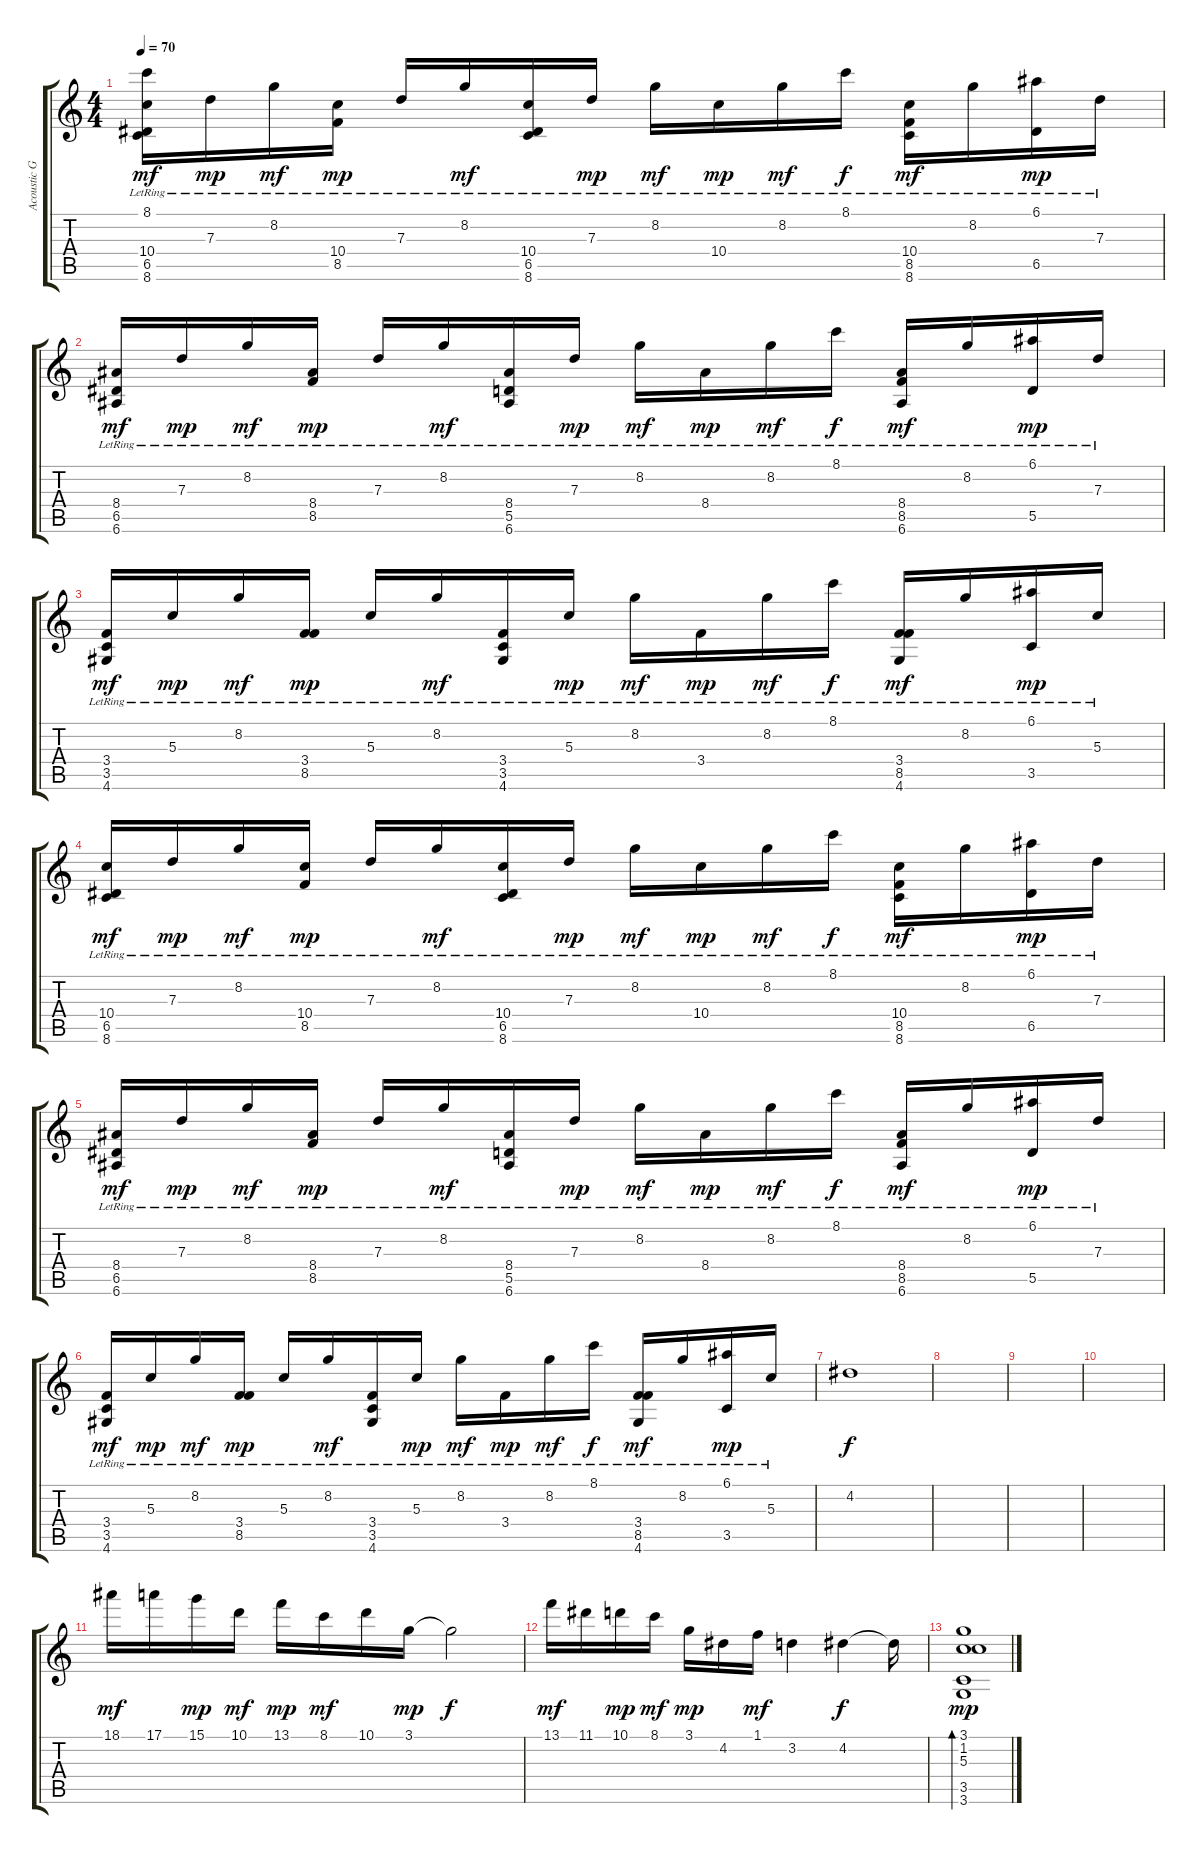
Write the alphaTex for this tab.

\track ("Acoustic Guitar" "Acoustic G") {instrument acousticguitarsteel}
\staff {score tabs}
\tuning (E4 B3 G3 D3 A2 E2) {hide}
\ts (4 4)
\tempo 70
\clef g2
\ks c
(8.1{lr} 10.4{lr} 6.5{lr} 8.6{lr}).16{dy mf volume 7} 7.3{lr}.16{dy mp} 8.2{lr}.16{dy mf} (10.4{lr} 8.5{lr}).16{dy mp} 7.3{lr}.16 8.2{lr}.16{dy mf} (10.4{lr} 6.5{lr} 8.6{lr}).16 7.3{lr}.16{dy mp} 8.2{lr}.16{dy mf} 10.4{lr}.16{dy mp} 8.2{lr}.16{dy mf} 8.1{lr}.16{dy f} (10.4{lr} 8.5{lr} 8.6{lr}).16{dy mf} 8.2{lr}.16 (6.1{lr} 6.5{lr}).16{dy mp} 7.3{lr}.16 |
(8.4{lr} 6.5{lr} 6.6{lr}).16{dy mf} 7.3{lr}.16{dy mp} 8.2{lr}.16{dy mf} (8.4{lr} 8.5{lr}).16{dy mp} 7.3{lr}.16 8.2{lr}.16{dy mf} (8.4{lr} 5.5{lr} 6.6{lr}).16 7.3{lr}.16{dy mp} 8.2{lr}.16{dy mf} 8.4{lr}.16{dy mp} 8.2{lr}.16{dy mf} 8.1{lr}.16{dy f} (8.4{lr} 8.5{lr} 6.6{lr}).16{dy mf} 8.2{lr}.16 (6.1{lr} 5.5{lr}).16{dy mp} 7.3{lr}.16 |
(3.4{lr} 3.5{lr} 4.6{lr}).16{dy mf} 5.3{lr}.16{dy mp} 8.2{lr}.16{dy mf} (3.4{lr} 8.5{lr}).16{dy mp} 5.3{lr}.16 8.2{lr}.16{dy mf} (3.4{lr} 3.5{lr} 4.6{lr}).16 5.3{lr}.16{dy mp} 8.2{lr}.16{dy mf} 3.4{lr}.16{dy mp} 8.2{lr}.16{dy mf} 8.1{lr}.16{dy f} (3.4{lr} 8.5{lr} 4.6{lr}).16{dy mf} 8.2{lr}.16 (6.1{lr} 3.5{lr}).16{dy mp} 5.3{lr}.16 |
(10.4{lr} 6.5{lr} 8.6{lr}).16{dy mf} 7.3{lr}.16{dy mp} 8.2{lr}.16{dy mf} (10.4{lr} 8.5{lr}).16{dy mp} 7.3{lr}.16 8.2{lr}.16{dy mf} (10.4{lr} 6.5{lr} 8.6{lr}).16 7.3{lr}.16{dy mp} 8.2{lr}.16{dy mf} 10.4{lr}.16{dy mp} 8.2{lr}.16{dy mf} 8.1{lr}.16{dy f} (10.4{lr} 8.5{lr} 8.6{lr}).16{dy mf} 8.2{lr}.16 (6.1{lr} 6.5{lr}).16{dy mp} 7.3{lr}.16 |
(8.4{lr} 6.5{lr} 6.6{lr}).16{dy mf} 7.3{lr}.16{dy mp} 8.2{lr}.16{dy mf} (8.4{lr} 8.5{lr}).16{dy mp} 7.3{lr}.16 8.2{lr}.16{dy mf} (8.4{lr} 5.5{lr} 6.6{lr}).16 7.3{lr}.16{dy mp} 8.2{lr}.16{dy mf} 8.4{lr}.16{dy mp} 8.2{lr}.16{dy mf} 8.1{lr}.16{dy f} (8.4{lr} 8.5{lr} 6.6{lr}).16{dy mf} 8.2{lr}.16 (6.1{lr} 5.5{lr}).16{dy mp} 7.3{lr}.16 |
(3.4{lr} 3.5{lr} 4.6{lr}).16{dy mf} 5.3{lr}.16{dy mp} 8.2{lr}.16{dy mf} (3.4{lr} 8.5{lr}).16{dy mp} 5.3{lr}.16 8.2{lr}.16{dy mf} (3.4{lr} 3.5{lr} 4.6{lr}).16 5.3{lr}.16{dy mp} 8.2{lr}.16{dy mf} 3.4{lr}.16{dy mp} 8.2{lr}.16{dy mf} 8.1{lr}.16{dy f} (3.4{lr} 8.5{lr} 4.6{lr}).16{dy mf} 8.2{lr}.16 (6.1{lr} 3.5{lr}).16{dy mp} 5.3{lr}.16 |
4.2.1{dy f} |
|
|
|
18.1.16{dy mf} 17.1.16 15.1.16{dy mp} 10.1.16{dy mf} 13.1.16{dy mp} 8.1.16{dy mf} 10.1.16 3.1.16{dy mp} 3.1{t}.2{dy f} |
13.1.16{dy mf} 11.1.16 10.1.16{dy mp} 8.1.16{dy mf} 3.1.16{dy mp} 4.2.16 1.1.16{dy mf} 3.2.4 4.2.4{dy f} 4.2{t}.16 |
(3.1 1.2 5.3 3.5 3.6).1{bd 480 dy mp}
